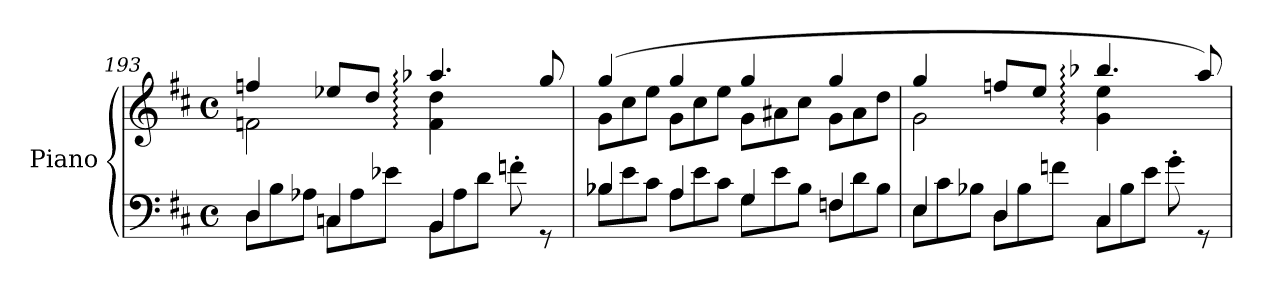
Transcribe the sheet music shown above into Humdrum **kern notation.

**kern	**kern
*part1	*part1
*staff2	*staff1
*I"Piano	*
*I'Pno	*
!!LO:LB:g=z
*clefF4	*clefG2
*k[f#c#]	*k[f#c#]
*M4/4	*M4/4
*met(c)	*met(c)
=193	=193
*^	*
*	*Xtuplet	*
*	*	*^
*	*	*	*^
4D/	12D\L	4ffn/	2fn\	2ryy
.	12B\	.	.	.
.	12A-X\J	.	.	.
4Cn/	12C\L	8ee-X/L	.	.
.	12A-\	.	.	.
.	.	8dd/J	.	.
.	12e-X\J	.	.	.
4BB/	12BB\L	4.aa-X:/	4f\ 4dd\	4.fyy: 4.ddyy: 4.aa-yy:
.	12A-\	.	.	.
.	12d\J	.	.	.
8fn'\	4ryy	.	4ryy	.
8rGG	.	8gg/	.	8ryy
*	*	*	*v	*v
=194	=194	=194	=194
*	*	*	*Xtuplet
4B-X/	12B-\L	(4gg/	12g\L
.	12e\	.	12cc#\
.	12c#\J	.	12ee\J
4A/	12A\L	4gg/	12g\L
.	12e\	.	12cc#\
.	12c#\J	.	12ee\J
4G/	12G\L	4gg/	12g\L
.	12e\	.	12a#X\
.	12B-\J	.	12cc#\J
4Fn/	12F\L	4gg/	12g\L
.	12d\	.	12a#\
.	12B-\J	.	12dd\J
=195	=195	=195	=195
*	*	*	*^
4E/	12E\L	4gg/	2g\	2ryy
.	12c#\	.	.	.
.	12B-X\J	.	.	.
4D/	12D\L	8ffn/L	.	.
.	12B-\	.	.	.
.	.	8ee/J	.	.
.	12fn\J	.	.	.
4C#/	12C#\L	4.bb-X:/	4g\ 4ee\	4.gyy: 4.eeyy: 4.bb-yy:
.	12B-\	.	.	.
.	12e\J	.	.	.
8g'\	4ryy	.	4ryy	.
8rGG	.	8aa/)	.	8ryy
*v	*v	*	*	*
*	*v	*v	*v
=	=
*-	*-
